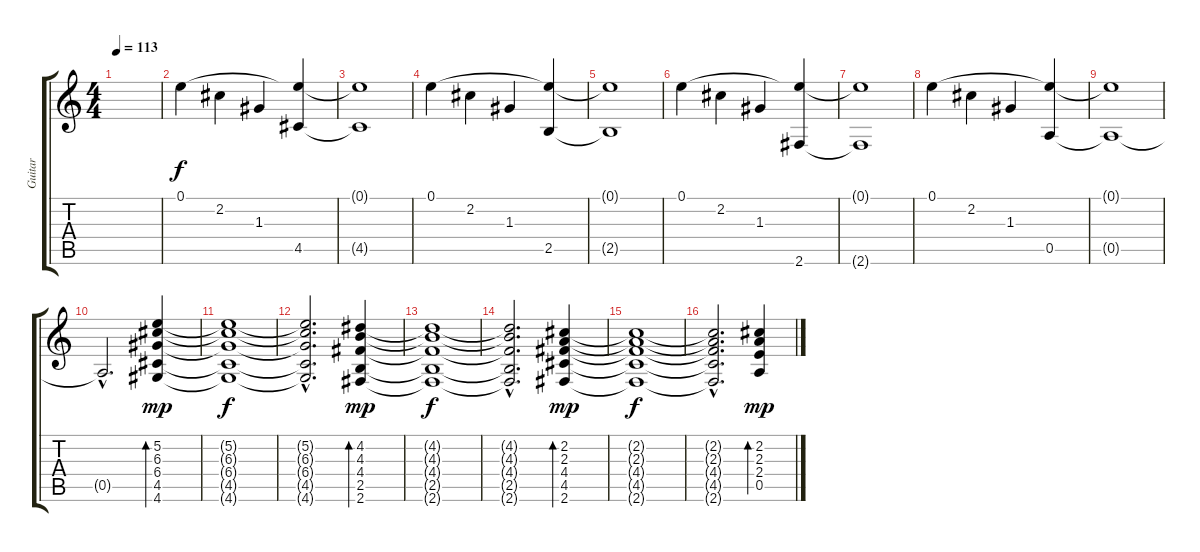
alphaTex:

\track ("Guitar" "Guitar") {instrument electricguitarjazz}
\staff {score tabs}
\tuning (E4 B3 G3 D3 A2 E2) {hide}
\ts (4 4)
\tempo 113
\clef g2
\ks c
|
0.1.4 2.2.4 1.3.4 (0.1{t} 4.5).4 |
(0.1{t} 4.5{t}).1 |
0.1.4 2.2.4 1.3.4 (0.1{t} 2.5).4 |
(0.1{t} 2.5{t}).1 |
0.1.4 2.2.4 1.3.4 (0.1{t} 2.6).4 |
(0.1{t} 2.6{t}).1 |
0.1.4 2.2.4 1.3.4 (0.1{t} 0.5).4 |
(0.1{t} 0.5{t}).1 |
0.5{hac t}.2{d} (5.2 6.3 6.4 4.5 4.6).4{bd 120 dy mp} |
(5.2{t} 6.3{t} 6.4{t} 4.5{t} 4.6{t}).1{dy f} |
(5.2{hac t} 6.3{hac t} 6.4{hac t} 4.5{hac t} 4.6{hac t}).2{d} (4.2 4.3 4.4 2.5 2.6).4{bd 120 dy mp} |
(4.2{t} 4.3{t} 4.4{t} 2.5{t} 2.6{t}).1{dy f} |
(4.2{hac t} 4.3{hac t} 4.4{hac t} 2.5{hac t} 2.6{hac t}).2{d} (2.2 2.3 4.4 4.5 2.6).4{bd 240 dy mp} |
(2.2{t} 2.3{t} 4.4{t} 4.5{t} 2.6{t}).1{dy f} |
(2.2{hac t} 2.3{hac t} 4.4{hac t} 4.5{hac t} 2.6{hac t}).2{d} (2.2 2.3 2.4 0.5).4{bd 240 dy mp}
